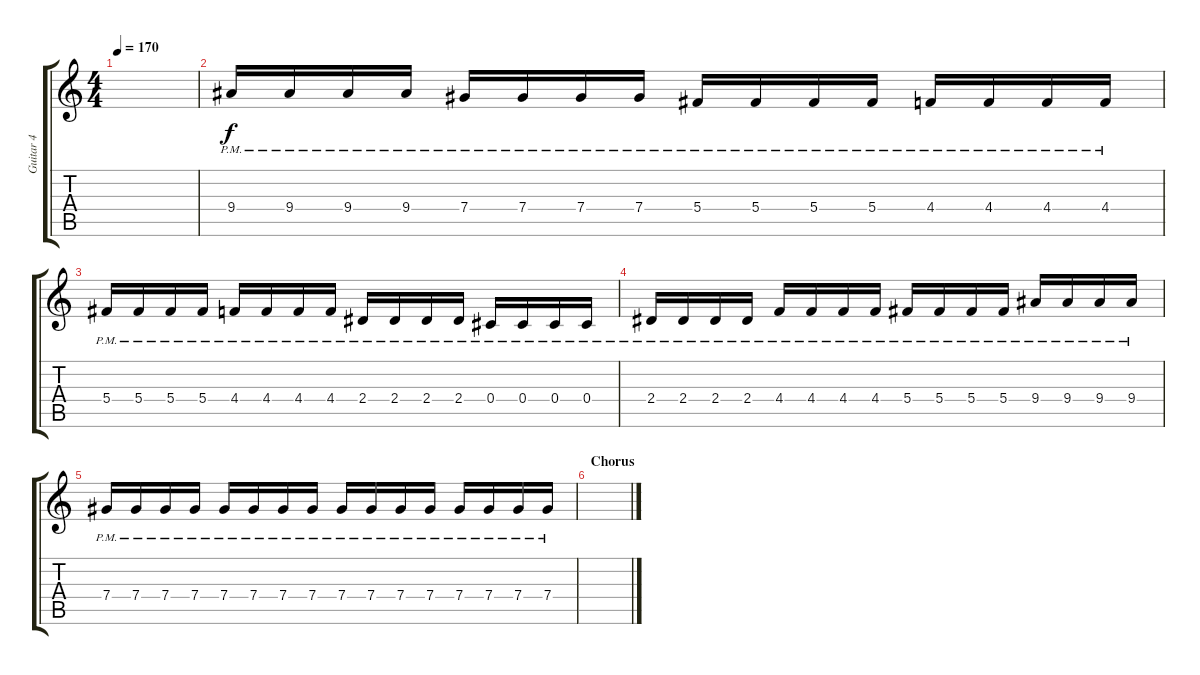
\track ("Guitar 4" "Guitar 4") {instrument overdrivenguitar}
\staff {score tabs}
\tuning (Eb4 Bb3 Gb3 Db3 Ab2 Eb2) {hide}
\ts (4 4)
\tempo 170
\clef g2
\ks c
|
9.4{pm}.16 9.4{pm}.16 9.4{pm}.16 9.4{pm}.16 7.4{pm}.16 7.4{pm}.16 7.4{pm}.16 7.4{pm}.16 5.4{pm}.16 5.4{pm}.16 5.4{pm}.16 5.4{pm}.16 4.4{pm}.16 4.4{pm}.16 4.4{pm}.16 4.4{pm}.16 |
5.4{pm}.16 5.4{pm}.16 5.4{pm}.16 5.4{pm}.16 4.4{pm}.16 4.4{pm}.16 4.4{pm}.16 4.4{pm}.16 2.4{pm}.16 2.4{pm}.16 2.4{pm}.16 2.4{pm}.16 0.4{pm}.16 0.4{pm}.16 0.4{pm}.16 0.4{pm}.16 |
2.4{pm}.16 2.4{pm}.16 2.4{pm}.16 2.4{pm}.16 4.4{pm}.16 4.4{pm}.16 4.4{pm}.16 4.4{pm}.16 5.4{pm}.16 5.4{pm}.16 5.4{pm}.16 5.4{pm}.16 9.4{pm}.16 9.4{pm}.16 9.4{pm}.16 9.4{pm}.16 |
7.4{pm}.16 7.4{pm}.16 7.4{pm}.16 7.4{pm}.16 7.4{pm}.16 7.4{pm}.16 7.4{pm}.16 7.4{pm}.16 7.4{pm}.16 7.4{pm}.16 7.4{pm}.16 7.4{pm}.16 7.4{pm}.16 7.4{pm}.16 7.4{pm}.16 7.4{pm}.16 |
\section ("" "Chorus")
